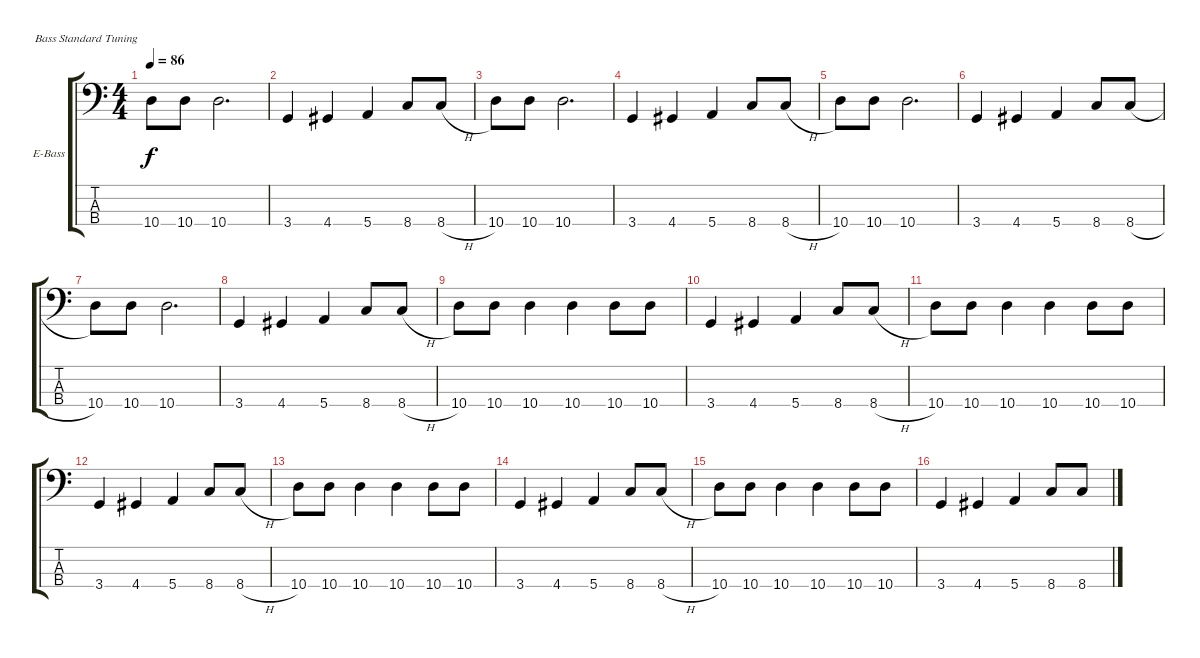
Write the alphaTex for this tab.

\bracketExtendMode groupsimilarinstruments
\firstSystemTrackNameOrientation horizontal
\otherSystemsTrackNameOrientation horizontal
\track ("Geezer Butler" "E-Bass") {instrument electricbassfinger}
\staff {score tabs}
\tuning (G2 D2 A1 E1)
\ts (4 4)
\tempo 86
\clef f4
\ks c
10.4.8{dy f} 10.4.8 10.4.2{d} |
3.4.4 4.4.4 5.4.4 8.4.8 8.4{h}.8 |
10.4.8 10.4.8 10.4.2{d} |
3.4.4 4.4.4 5.4.4 8.4.8 8.4{h}.8 |
10.4.8 10.4.8 10.4.2{d} |
3.4.4 4.4.4 5.4.4 8.4.8 8.4{h}.8 |
10.4.8 10.4.8 10.4.2{d} |
3.4.4 4.4.4 5.4.4 8.4.8 8.4{h}.8 |
10.4.8 10.4.8 10.4.4 10.4.4 10.4.8 10.4.8 |
3.4.4 4.4.4 5.4.4 8.4.8 8.4{h}.8 |
10.4.8 10.4.8 10.4.4 10.4.4 10.4.8 10.4.8 |
3.4.4 4.4.4 5.4.4 8.4.8 8.4{h}.8 |
10.4.8 10.4.8 10.4.4 10.4.4 10.4.8 10.4.8 |
3.4.4 4.4.4 5.4.4 8.4.8 8.4{h}.8 |
10.4.8 10.4.8 10.4.4 10.4.4 10.4.8 10.4.8 |
3.4.4 4.4.4 5.4.4 8.4.8 8.4{h}.8
